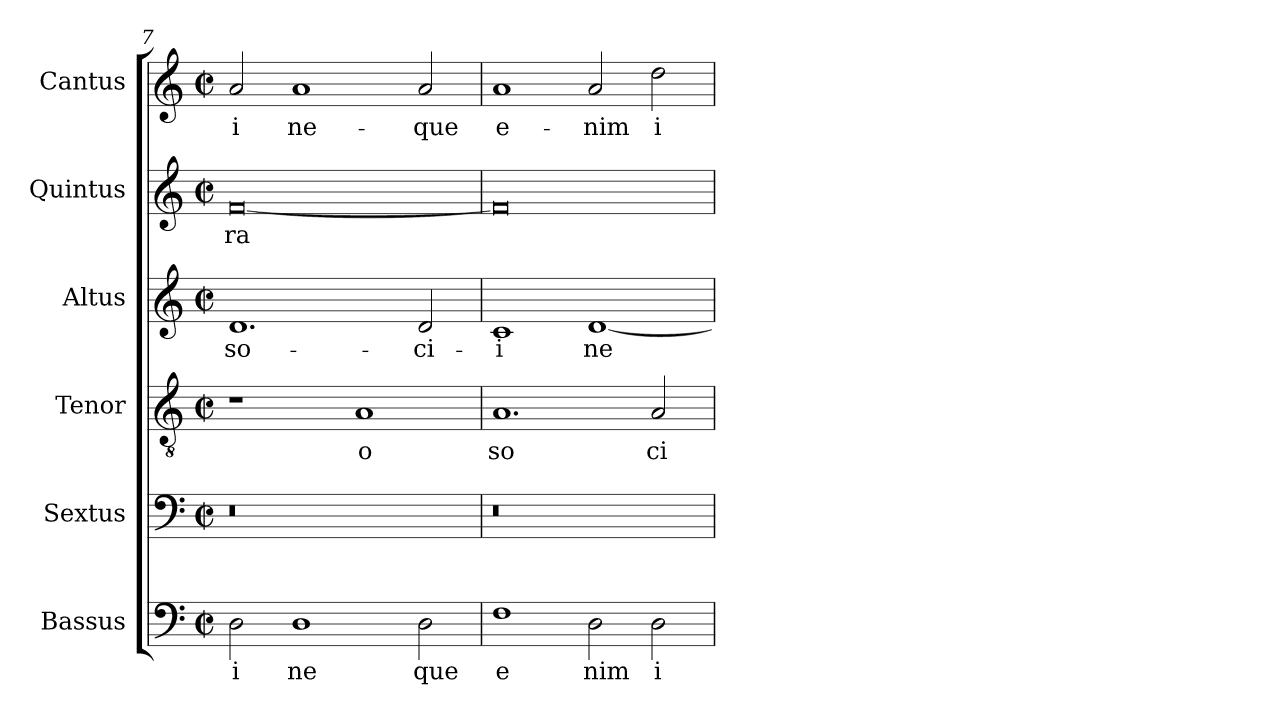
**kern	**text	**kern	**kern	**text	**kern	**text	**kern	**text	**kern	**text
*part6	*part6	*part5	*part4	*part4	*part3	*part3	*part2	*part2	*part1	*part1
*staff6	*staff6	*staff5	*staff4	*staff4	*staff3	*staff3	*staff2	*staff2	*staff1	*staff1
*I"Bassus	*	*I"Sextus	*I"Tenor	*	*I"Altus	*	*I"Quintus	*	*I"Cantus	*
*clefF4	*	*clefF4	*clefGv2	*	*clefG2	*	*clefG2	*	*clefG2	*
*k[]	*	*k[]	*k[]	*	*k[]	*	*k[]	*	*k[]	*
*C:	*	*C:	*C:	*	*C:	*	*C:	*	*C:	*
*M2/2	*	*M2/2	*M2/2	*	*M2/2	*	*M2/2	*	*M2/2	*
*met(c|)	*	*met(c|)	*met(c|)	*	*met(c|)	*	*met(c|)	*	*met(c|)	*
=7	=7	=7	=7	=7	=7	=7	=7	=7	=7	=7
!	!LO:LY:b:cj	!	!	!	!	!LO:LY:b:cj	!	!LO:LY:b:cj	!	!LO:LY:b:cj
2D\	i	0r	1r	.	1.d	so-	[<0f	ra	2a/	-i
!	!LO:LY:b:cj	!	!	!	!	!	!	!	!	!LO:LY:b:cj
1D	ne	.	.	.	.	.	.	.	1a	ne-
!	!	!	!	!LO:LY:b:cj	!	!	!	!	!	!
.	.	.	1A	o	.	.	.	.	.	.
!	!LO:LY:b:cj	!	!	!	!	!LO:LY:b:cj	!	!	!	!LO:LY:b:cj
2D\	que	.	.	.	2d/	-ci-	.	.	2a/	-que
=8	=8	=8	=8	=8	=8	=8	=8	=8	=8	=8
!	!LO:LY:b:cj	!	!	!LO:LY:b:cj	!	!LO:LY:b:cj	!	!LO:LY:b:cj	!	!LO:LY:b:cj
1F	e	0r	1.A	so	1c	-i	0f]	.	1a	e-
!	!LO:LY:b:cj	!	!	!	!	!LO:LY:b:cj	!	!	!	!LO:LY:b:cj
2D\	nim	.	.	.	[<1d	ne-	.	.	2a/	-nim
!	!LO:LY:b:cj	!	!	!LO:LY:b:cj	!	!	!	!	!	!LO:LY:b:cj
2D\	i	.	2A/	ci	.	.	.	.	2dd\	i-
=	=	=	=	=	=	=	=	=	=	=
*-	*-	*-	*-	*-	*-	*-	*-	*-	*-	*-
